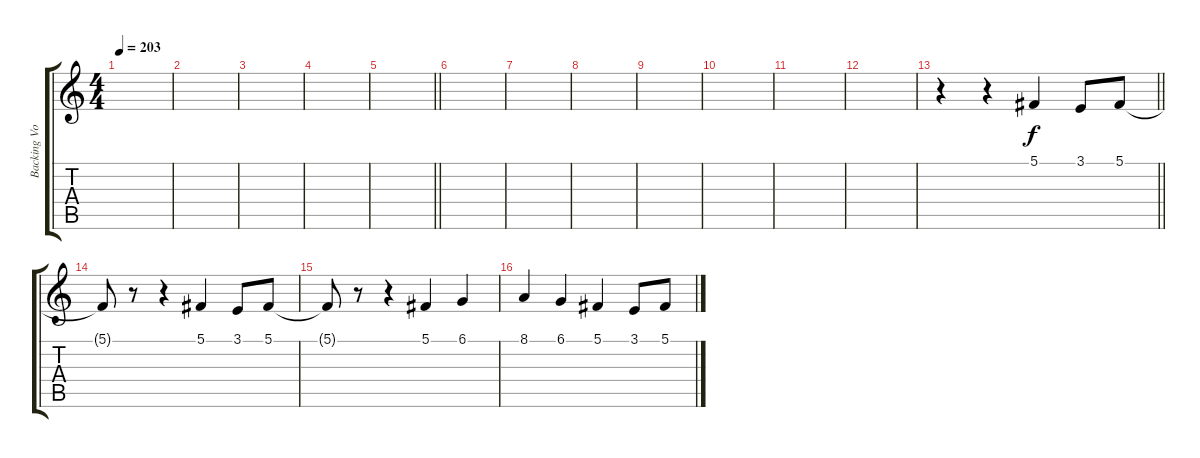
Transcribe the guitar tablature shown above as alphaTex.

\track ("Backing Vocals" "Backing Vo") {instrument lead6voice}
\staff {score tabs}
\tuning (Db4 Ab3 E3 B2 Gb2 B1) {hide}
\ts (4 4)
\tempo 203
\clef g2
\ks c
|
|
|
|
\barLineRight lightlight
|
\section ("" "")
|
|
|
|
|
|
|
\barLineRight lightlight
r.4 r.4 5.1.4 3.1.8 5.1.8 |
\section ("" "")
5.1{t}.8 r.8 r.4 5.1.4 3.1.8 5.1.8 |
5.1{t}.8 r.8 r.4 5.1.4 6.1.4 |
8.1.4 6.1.4 5.1.4 3.1.8 5.1.8
